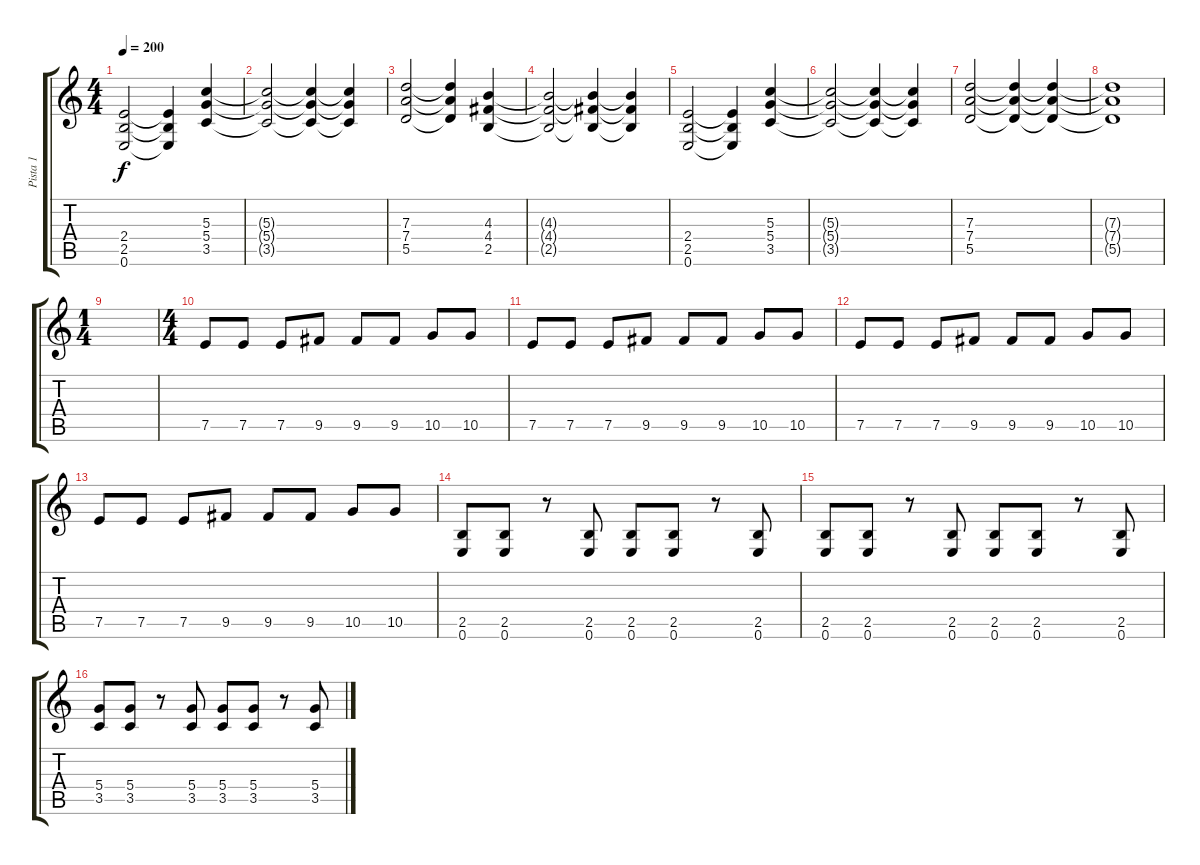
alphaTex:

\track ("Pista 1" "Pista 1") {instrument distortionguitar}
\staff {score tabs}
\tuning (E4 B3 G3 D3 A2 E2) {hide}
\ts (4 4)
\tempo 200
\clef g2
\ks c
(2.4 2.5 0.6).2{dy f} (2.4{t} 2.5{t} 0.6{t}).4 (5.3 5.4 3.5).4 |
(5.3{t} 5.4{t} 3.5{t}).2 (5.3{t} 5.4{t} 3.5{t}).4 (5.3{t} 5.4{t} 3.5{t}).4 |
(7.3 7.4 5.5).2 (7.3{t} 7.4{t} 5.5{t}).4 (4.3 4.4 2.5).4 |
(4.3{t} 4.4{t} 2.5{t}).2 (4.3{t} 4.4{t} 2.5{t}).4 (4.3{t} 4.4{t} 2.5{t}).4 |
(2.4 2.5 0.6).2 (2.4{t} 2.5{t} 0.6{t}).4 (5.3 5.4 3.5).4 |
(5.3{t} 5.4{t} 3.5{t}).2 (5.3{t} 5.4{t} 3.5{t}).4 (5.3{t} 5.4{t} 3.5{t}).4 |
(7.3 7.4 5.5).2 (7.3{t} 7.4{t} 5.5{t}).4 (7.3{t} 7.4{t} 5.5{t}).4 |
(7.3{t} 7.4{t} 5.5{t}).1 |
\ts (1 4)
|
\ts (4 4)
7.5.8 7.5.8 7.5.8 9.5.8 9.5.8 9.5.8 10.5.8 10.5.8 |
7.5.8 7.5.8 7.5.8 9.5.8 9.5.8 9.5.8 10.5.8 10.5.8 |
7.5.8 7.5.8 7.5.8 9.5.8 9.5.8 9.5.8 10.5.8 10.5.8 |
7.5.8 7.5.8 7.5.8 9.5.8 9.5.8 9.5.8 10.5.8 10.5.8 |
(2.5 0.6).8 (2.5 0.6).8 r.8 (2.5 0.6).8 (2.5 0.6).8 (2.5 0.6).8 r.8 (2.5 0.6).8 |
(2.5 0.6).8 (2.5 0.6).8 r.8 (2.5 0.6).8 (2.5 0.6).8 (2.5 0.6).8 r.8 (2.5 0.6).8 |
(5.4 3.5).8 (5.4 3.5).8 r.8 (5.4 3.5).8 (5.4 3.5).8 (5.4 3.5).8 r.8 (5.4 3.5).8
